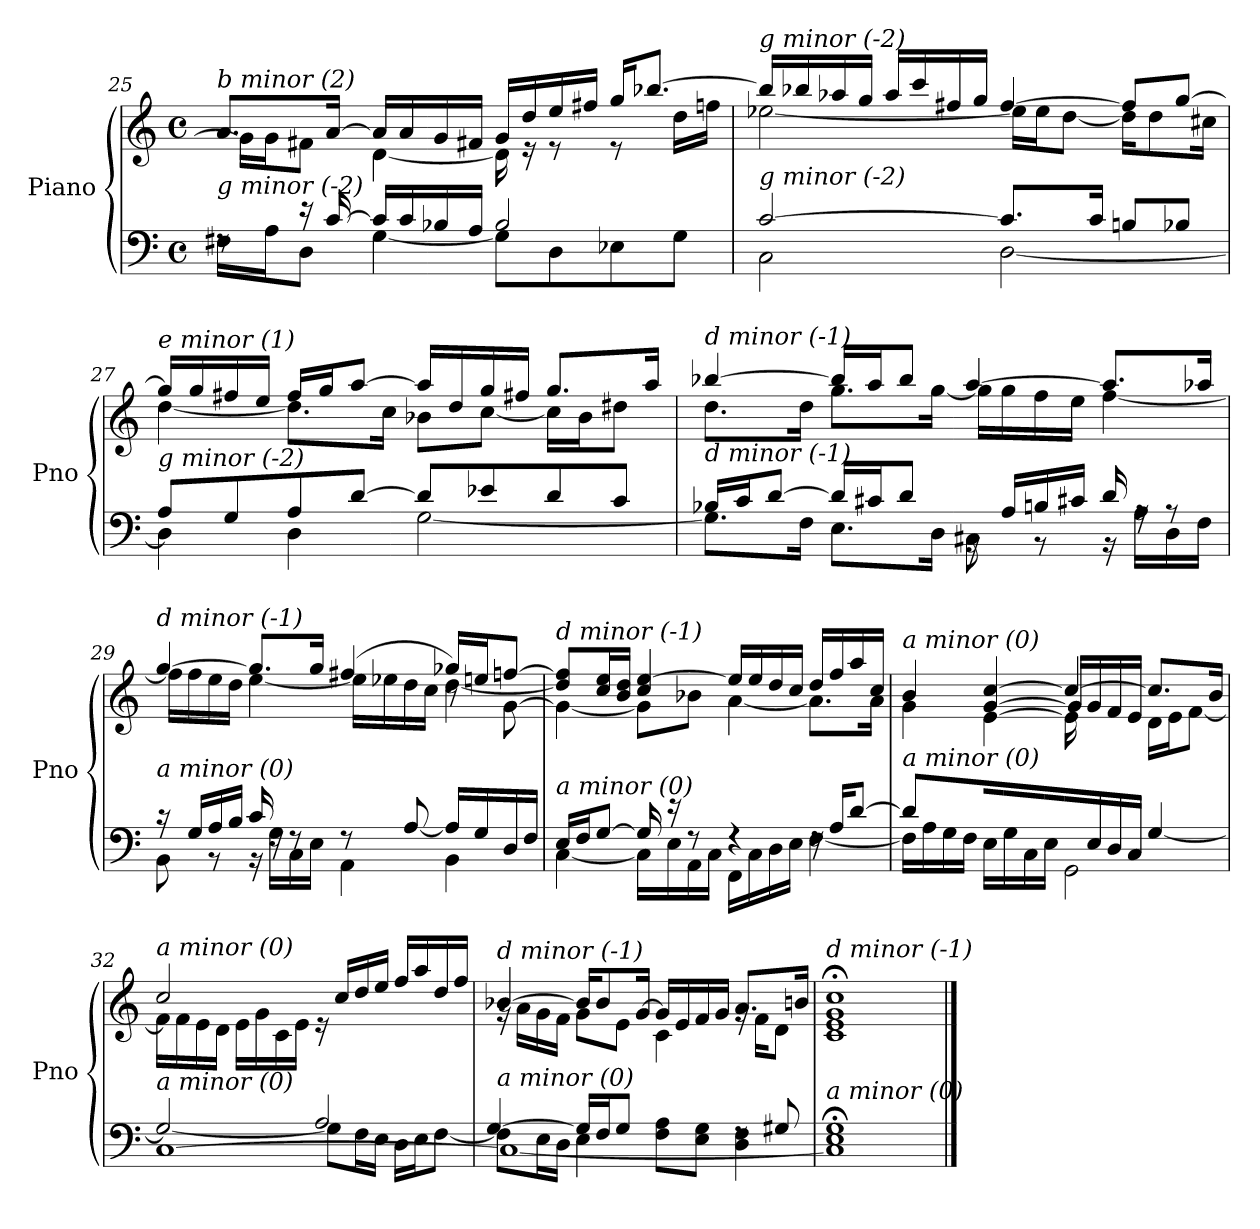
**kern	**kern
*part1	*part1
*staff2	*staff1
*I"Piano	*
*I'Pno	*
*clefF4	*clefG2
*k[]	*k[]
*M4/4	*M4/4
*met(c)	*met(c)
=25	=25
*^	*^
!	!	!LO:TX:i:t=b minor (2)	!
!LO:TX:i:t=g minor (-2)	!	!	!
8rF	16F#X\LL	8.a/L	16g\LL]
.	16A\J	.	16g\J
16r	8D\J	.	8f#X\J
[16c/	.	[16a/Jk	.
16c/LL]	[4G\	16a/LL]	[4d\
16c/	.	16a/	.
16B-X/	.	16g/	.
16A/JJ	.	16f#X/JJ	.
2B-/	8G\L]	16g/LL	16d\]
.	.	16dd/	16r
.	8D\	16ee/	8r
.	.	16ff#X/JJ	.
.	8E-X\	16gg/KL	8r
.	.	[8.bb-X/J	.
.	8G\J	.	16dd\LL
.	.	.	16ffn\JJ
!!LO:LB:g=z	!!
=26	=26	=26	=26
!	!	!LO:TX:i:t=g minor (-2)	!
!LO:TX:i:t=g minor (-2)	!	!	!
[2c/	2C\	16bb-/LL]	[2ee-X\
.	.	16bb-X/	.
.	.	16aa-X/	.
.	.	16gg/JJ	.
.	.	16aa-/LL	.
.	.	16ccc/	.
.	.	16ff#X/	.
.	.	16gg/JJ	.
8.c/L]	[2D\	[4ff#/	16ee-\LL]
.	.	.	16ee-\J
.	.	.	[8dd\J
16c/Jk	.	.	.
8Bn/L	.	8ff#/L]	16dd\KL]
.	.	.	8dd\
8B-X/J	.	[8gg/J	.
.	.	.	16cc#X\Jk
=27	=27	=27	=27
!	!	!LO:TX:i:t=e minor (1)	!
!LO:TX:i:t=g minor (-2)	!	!	!
8A/L	4D\]	16gg/LL]	[4dd\
.	.	16gg/	.
8G/	.	16ff#X/	.
.	.	16ee/JJ	.
8A/	4D\	16ff#/LL	8.dd\L]
.	.	16gg/J	.
[8d/J	.	[8aa/J	.
.	.	.	16cc\Jk
8d/L]	[2G\	16aa/LL]	8b-X\L
.	.	16dd/	.
8e-X/	.	16gg/	[8cc\J
.	.	16ff#X/JJ	.
8d/	.	8.gg/L	16cc\LL]
.	.	.	16b-\J
8c/J	.	.	8dd#Xi\J
.	.	16aa/Jk	.
!!LO:LB:g=z	!!
=28	=28	=28	=28
!	!	!LO:TX:i:t=d minor (-1)	!
!LO:TX:i:t=d minor (-1)	!	!	!
16B-X/LL	8.G\L]	[4bb-X/	8.dd\L
16c/J	.	.	.
[8d/J	.	.	.
.	16F\Jk	.	16dd\Jk
16d/LL]	8.E\L	16bb-/LL]	8.gg\L
16c#X/J	.	16aa/J	.
8d/J	.	8bb-/J	.
.	16D\Jk	.	[16gg\Jk
16rBB	8C#X\	[4aa/	16gg\LL]
16A/LL	.	.	16gg\
16Bn/	8r	.	16ff\
16c#X/JJ	.	.	16ee\JJ
16d/	16r	8.aa/L]	[4ff\
16rA	16A\LL	.	.
8rA	16D\	.	.
.	16F\JJ	16aa-X/Jk	.
=29	=29	=29	=29
*	*^	*	*^
!	!	!	!LO:TX:i:t=d minor (-1)	!	!
!LO:TX:i:t=a minor (0)	!	!	!	!	!
2.ryy	16r	8BB\	[4gg/	16ff\LL]	2.ryy
.	16G/LL	.	.	16ff\	.
.	16A/	8r	.	16ee\	.
.	16B/JJ	.	.	16dd\JJ	.
.	16c/	16r	8.gg/L]	[4ee\	.
.	16rF	16G\LL	.	.	.
.	8rF	16C\	.	.	.
.	.	16E\JJ	16gg/Jk	.	.
.	8rF	4AA\	[4ff#Xj/	16ee\LL]	.
.	.	.	.	16ee-X\	.
.	[8A/	.	.	16dd\	.
.	.	.	.	16cc\JJ	.
4ryy	16A/LL]	4BB\	16gg-Xi/LL]	[4dd\	8r
.	16G/	.	16een/J	.	.
.	16D/	.	[8ffn/J	.	[8g\
.	16F/JJ	.	.	.	.
*	*v	*v	*	*	*
*	*	*	*v	*v
!!LO:LB:g=z
=30	=30	=30	=30
!	!	!LO:TX:i:t=d minor (-1)	!
!LO:TX:i:t=a minor (0)	!	!	!
16E/LL	[4C\	8dd/] 8ff/]L	4g\_
16F/J	.	.	.
[8G/J	.	16cc/ 16ee/L	.
.	.	16b/ 16dd/JJ	.
16G/]	16C\LL]	4cc/ [4ee/	8g\L]
16r	16E\	.	.
8rF	16AA\	.	8b-X\J
.	16C\JJ	.	.
4rF	16FF\LL	16ee/LL]	[4a\
.	16C\	16ee/	.
.	16D\	16dd/	.
.	16E\JJ	16cc/JJ	.
16rF	[4F\	16dd/LL	8.a\L]
16A/KL	.	16ff/	.
[8d/J	.	16aa/	.
.	.	16cc/JJ	16a\Jk
=31	=31	=31	=31
*	*^	*	*^
!	!	!	!LO:TX:i:t=a minor (0)	!	!
!LO:TX:i:t=a minor (0)	!	!	!	!	!
4ryy	4d/]	16F\LL]	4b/	4g\	4ryy
.	.	16A\	.	.	.
.	.	16G\	.	.	.
.	.	16F\JJ	.	.	.
4ryy	16ryy	16E\LL	[4g/ [4cc/	4ryy	[4e\
.	16ryy@	16G\	.	.	.
.	16ryy@	16C\	.	.	.
.	16ryy@	16E\JJ	.	.	.
2ryy	16ryy@	2GG\	4cc/_	16g/LL]	16e\LL]
.	16E/	.	.	16g/	4..ryy
.	16D/	.	.	16f/	.
.	16C/JJ	.	.	16e/JJ	.
.	[4G/	.	8.cc/L]	16d\LL	.
.	.	.	.	16e\J	.
.	.	.	.	[8f\J	.
.	.	.	16b/Jk	.	.
*	*	*	*	*v	*v
!!LO:PB:g=z
=32	=32	=32	=32	=32
!	!	!	!LO:TX:i:t=a minor (0)	!
!LO:TX:i:t=a minor (0)	!	!	!	!
2ryy	2G/_	[1C	2cc/	16f\LL]
.	.	.	.	16f\
.	.	.	.	16e\
.	.	.	.	16d\JJ
.	.	.	.	16e\LL
.	.	.	.	16g\
.	.	.	.	16c\
.	.	.	.	16e\JJ
2A/	8G\L]	.	16re	2ryy
.	.	.	16cc/LL	.
.	16F\L	.	16dd/	.
.	16E\JJ	.	16ee/JJ	.
.	16D\LL	.	16ff/LL	.
.	16E\J	.	16aa/	.
.	[8F\J	.	16dd/	.
.	.	.	16ff/JJ	.
=33	=33	=33	=33	=33
*	*	*	*	*^
!	!	!	!LO:TX:i:t=d minor (-1)	!	!
!LO:TX:i:t=a minor (0)	!	!	!	!	!
8F\L]	1C_	[4G/	[4b-X/	16rg	2ryy
.	.	.	.	16a\LL	.
16E\L	.	.	.	16g\	.
16D\JJ	.	.	.	16f\JJ	.
4E\	.	16G/LL]	16b-/KL]	8g\L	.
.	.	16F/J	8b-/	.	.
.	.	8G/J	.	8e\J	.
.	.	.	[16g/Jk	.	.
8F\ 8A\L	.	4ryy	16g/LL]	4c\	4ryy
.	.	.	16e/	.	.
8E\ 8G\J	.	.	16f/	.	.
.	.	.	16g/JJ	.	.
4D\ 4F\	.	8rF	8.a/L	16rg	4ryy
.	.	.	.	16f\KL	.
.	.	8G#Xi/	.	8d\J	.
.	.	.	16bn/Jk	.	.
*	*v	*v	*	*	*
*	*	*v	*v	*v
=34	=34	=34
!	!	!LO:TX:i:t=d minor (-1)
!LO:TX:i:t=a minor (0)	!	!
1E; 1G;	1C]	1c;< 1e;< 1g;< 1cc;<
*v	*v	*
==	==
*-	*-
